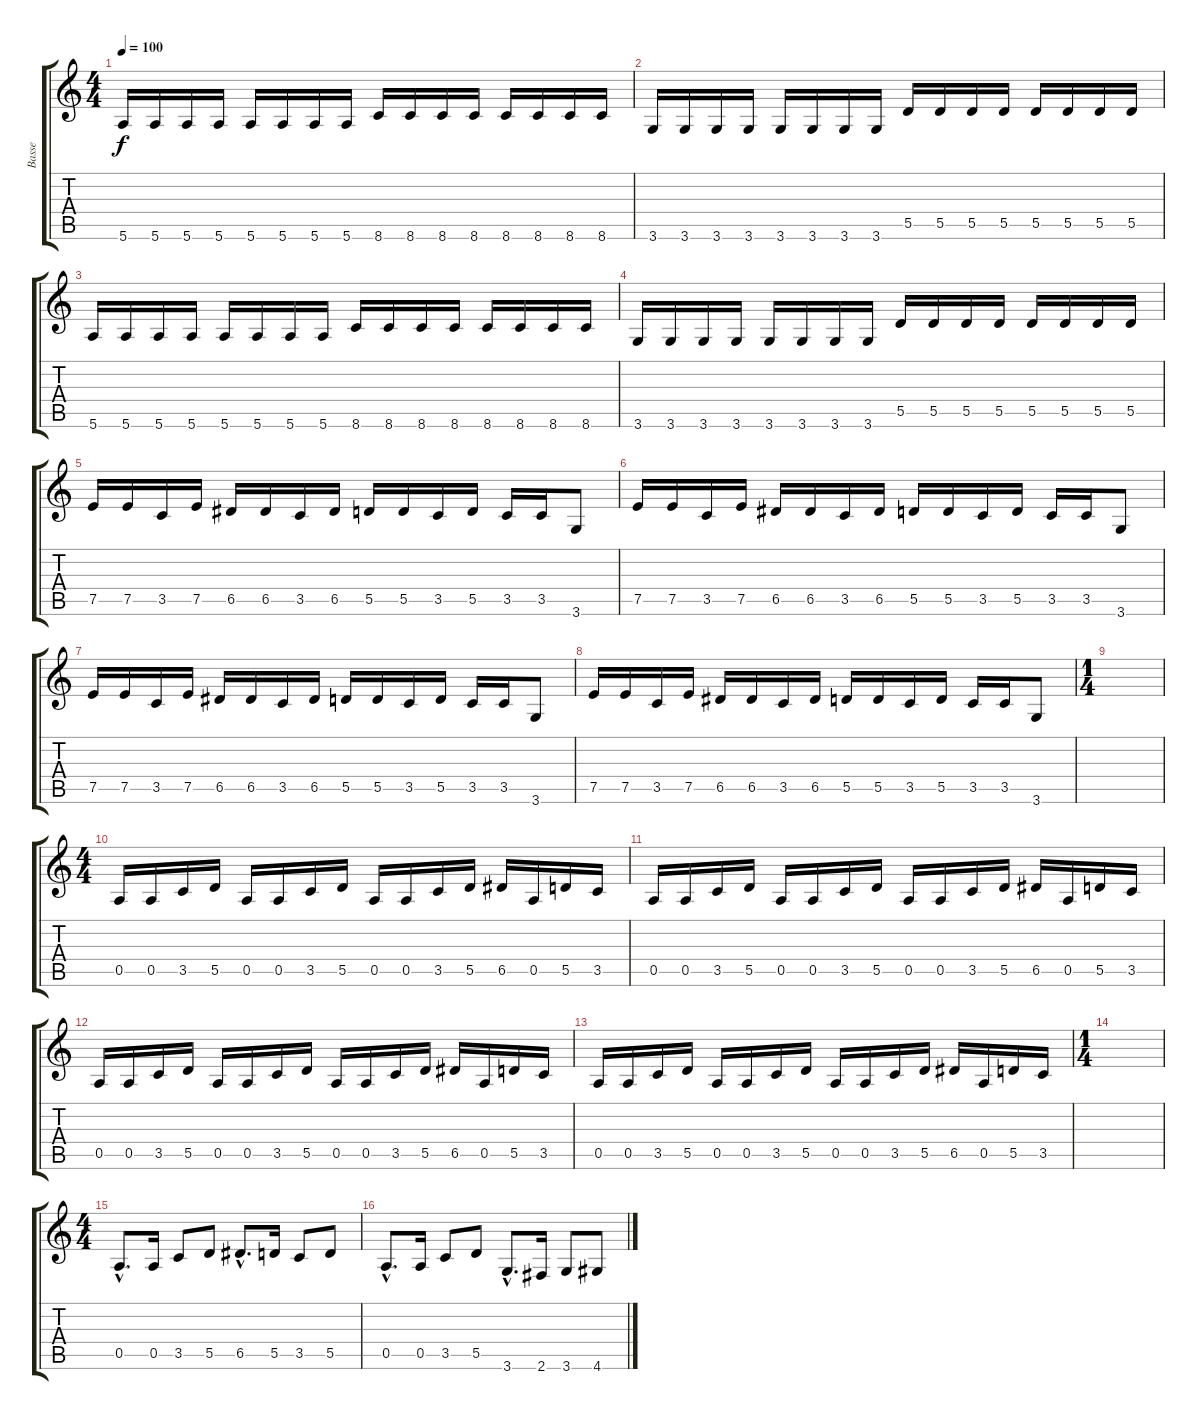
\track ("Basse" "Basse") {instrument electricbasspick}
\staff {score tabs}
\tuning (E4 B3 G3 D3 A2 E2) {hide}
\ts (4 4)
\tempo 100
\clef g2
\ks c
5.6.16{dy f} 5.6.16 5.6.16 5.6.16 5.6.16 5.6.16 5.6.16 5.6.16 8.6.16 8.6.16 8.6.16 8.6.16 8.6.16 8.6.16 8.6.16 8.6.16 |
3.6.16 3.6.16 3.6.16 3.6.16 3.6.16 3.6.16 3.6.16 3.6.16 5.5.16 5.5.16 5.5.16 5.5.16 5.5.16 5.5.16 5.5.16 5.5.16 |
5.6.16 5.6.16 5.6.16 5.6.16 5.6.16 5.6.16 5.6.16 5.6.16 8.6.16 8.6.16 8.6.16 8.6.16 8.6.16 8.6.16 8.6.16 8.6.16 |
3.6.16 3.6.16 3.6.16 3.6.16 3.6.16 3.6.16 3.6.16 3.6.16 5.5.16 5.5.16 5.5.16 5.5.16 5.5.16 5.5.16 5.5.16 5.5.16 |
7.5.16 7.5.16 3.5.16 7.5.16 6.5.16 6.5.16 3.5.16 6.5.16 5.5.16 5.5.16 3.5.16 5.5.16 3.5.16 3.5.16 3.6.8 |
7.5.16 7.5.16 3.5.16 7.5.16 6.5.16 6.5.16 3.5.16 6.5.16 5.5.16 5.5.16 3.5.16 5.5.16 3.5.16 3.5.16 3.6.8 |
7.5.16 7.5.16 3.5.16 7.5.16 6.5.16 6.5.16 3.5.16 6.5.16 5.5.16 5.5.16 3.5.16 5.5.16 3.5.16 3.5.16 3.6.8 |
7.5.16 7.5.16 3.5.16 7.5.16 6.5.16 6.5.16 3.5.16 6.5.16 5.5.16 5.5.16 3.5.16 5.5.16 3.5.16 3.5.16 3.6.8 |
\ts (1 4)
|
\ts (4 4)
0.5.16 0.5.16 3.5.16 5.5.16 0.5.16 0.5.16 3.5.16 5.5.16 0.5.16 0.5.16 3.5.16 5.5.16 6.5.16 0.5.16 5.5.16 3.5.16 |
0.5.16 0.5.16 3.5.16 5.5.16 0.5.16 0.5.16 3.5.16 5.5.16 0.5.16 0.5.16 3.5.16 5.5.16 6.5.16 0.5.16 5.5.16 3.5.16 |
0.5.16 0.5.16 3.5.16 5.5.16 0.5.16 0.5.16 3.5.16 5.5.16 0.5.16 0.5.16 3.5.16 5.5.16 6.5.16 0.5.16 5.5.16 3.5.16 |
0.5.16 0.5.16 3.5.16 5.5.16 0.5.16 0.5.16 3.5.16 5.5.16 0.5.16 0.5.16 3.5.16 5.5.16 6.5.16 0.5.16 5.5.16 3.5.16 |
\ts (1 4)
|
\ts (4 4)
0.5{hac}.8{d} 0.5.16 3.5.8 5.5.8 6.5{hac}.8{d} 5.5.16 3.5.8 5.5.8 |
0.5{hac}.8{d} 0.5.16 3.5.8 5.5.8 3.6{hac}.8{d} 2.6.16 3.6.8 4.6.8
